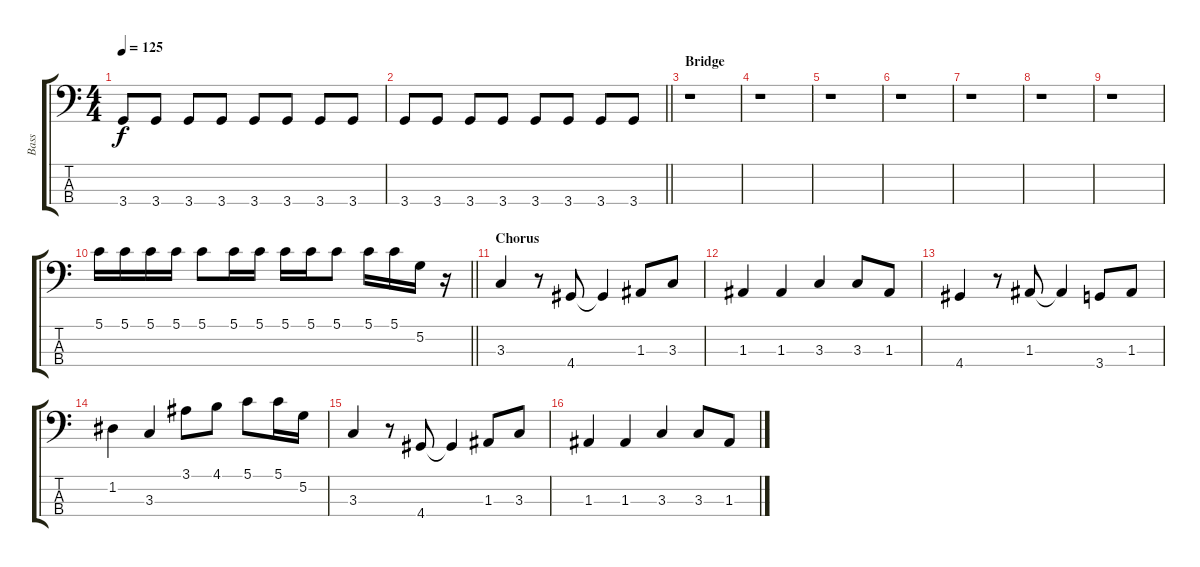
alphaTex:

\track ("Bass" "Bass") {instrument electricbassfinger}
\staff {score tabs}
\tuning (G2 D2 A1 E1) {hide}
\ts (4 4)
\tempo 125
\clef f4
\ks c
3.4.8{dy f} 3.4.8 3.4.8 3.4.8 3.4.8 3.4.8 3.4.8 3.4.8 |
\barLineRight lightlight
3.4.8 3.4.8 3.4.8 3.4.8 3.4.8 3.4.8 3.4.8 3.4.8 |
\section ("" "Bridge")
r.1 |
r.1 |
r.1 |
r.1 |
r.1 |
r.1 |
r.1 |
\barLineRight lightlight
5.1.16 5.1.16 5.1.16 5.1.16 5.1.8 5.1.16 5.1.16 5.1.16 5.1.16 5.1.8 5.1.16 5.1.16 5.2.16 r.16 |
\section ("" "Chorus")
3.3.4 r.8 4.4.8 4.4{t}.4 1.3.8 3.3.8 |
1.3.4 1.3.4 3.3.4 3.3.8 1.3.8 |
4.4.4 r.8 1.3.8 1.3{t}.4 3.4.8 1.3.8 |
1.2.4 3.3.4 3.1.8 4.1.8 5.1.8 5.1.16 5.2.16 |
3.3.4 r.8 4.4.8 4.4{t}.4 1.3.8 3.3.8 |
1.3.4 1.3.4 3.3.4 3.3.8 1.3.8
